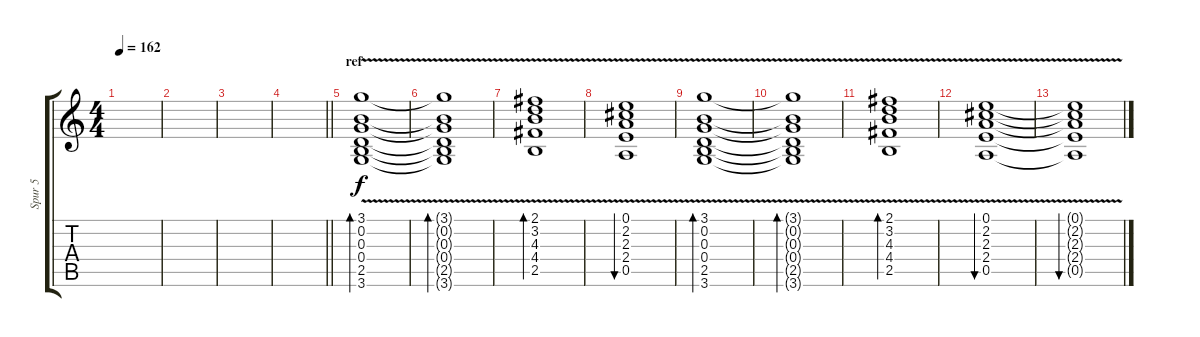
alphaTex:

\track ("Spur 5" "Spur 5") {instrument electricguitarclean}
\staff {score tabs}
\tuning (E4 B3 G3 D3 A2 E2) {hide}
\ts (4 4)
\tempo 162
\clef g2
\ks c
|
|
|
\barLineRight lightlight
|
\section ("" "ref")
(3.1{v} 0.2 0.3 0.4 2.5 3.6).1{bd 480} |
(3.1{v t} 0.2{t} 0.3{t} 0.4{t} 2.5{t} 3.6{t}).1{bd 480} |
(2.1{v} 3.2 4.3 4.4 2.5).1{bd 480} |
(0.1{v} 2.2 2.3 2.4 0.5).1{bu 480} |
(3.1{v} 0.2 0.3 0.4 2.5 3.6).1{bd 480} |
(3.1{v t} 0.2{t} 0.3{t} 0.4{t} 2.5{t} 3.6{t}).1{bd 480} |
(2.1{v} 3.2 4.3 4.4 2.5).1{bd 480} |
(0.1{v} 2.2 2.3 2.4 0.5).1{bu 480} |
(0.1{v t} 2.2{t} 2.3{t} 2.4{t} 0.5{t}).1{bu 480}
